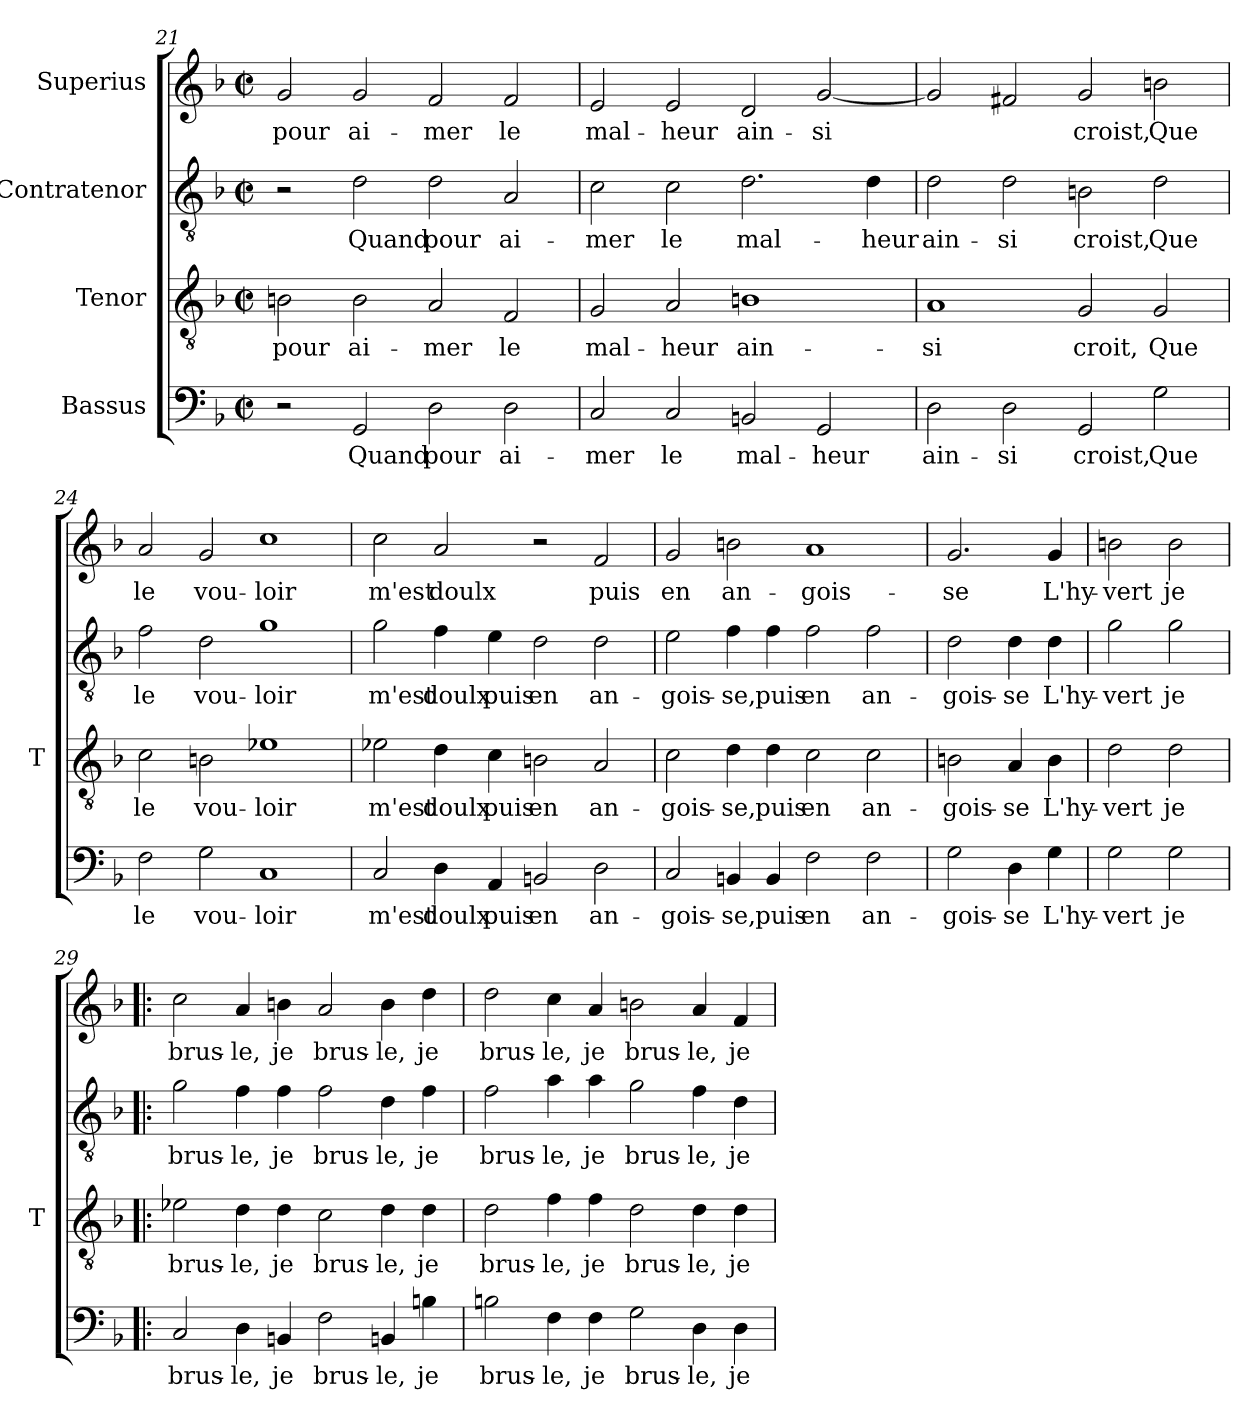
**kern	**text	**kern	**text	**kern	**text	**kern	**text
*part4	*part4	*part3	*part3	*part2	*part2	*part1	*part1
*staff4	*staff4	*staff3	*staff3	*staff2	*staff2	*staff1	*staff1
*I"Bassus	*	*I"Tenor	*	*I"Contratenor	*	*I"Superius	*
*	*	*I'T	*	*	*	*	*
*clefF4	*	*clefGv2	*	*clefGv2	*	*clefG2	*
*k[b-]	*	*k[b-]	*	*k[b-]	*	*k[b-]	*
*F:	*	*F:	*	*F:	*	*F:	*
*M2/2	*	*M2/2	*	*M2/2	*	*M2/2	*
*met(c|)	*	*met(c|)	*	*met(c|)	*	*met(c|)	*
=21	=21	=21	=21	=21	=21	=21	=21
2r	.	2B	-pour	2r	.	2g	-pour
2GG	-Quand	2B	ai-	2d	-Quand	2g	ai-
2D	-pour	2A	-mer	2d	-pour	2f	-mer
2D	ai-	2F	-le	2A	ai-	2f	-le
=22	=22	=22	=22	=22	=22	=22	=22
2C	-mer	2G	mal-	2c	-mer	2e	mal-
2C	-le	2A	-heur	2c	-le	2e	-heur
2BBn	mal-	1B	ain-	2.d	mal-	2d	ain-
2GG	-heur	.	.	.	.	[2g	-si
.	.	.	.	4d	-heur	.	.
=23	=23	=23	=23	=23	=23	=23	=23
2D	ain-	1A	-si	2d	ain-	2g]	.
2D	-si	.	.	2d	-si	2f#X	.
2GG	-croist,	2G	-croit,	2Bn	-croist,	2g	-croist,
2G	-Que	2G	-Que	2d	-Que	2b	-Que
=24	=24	=24	=24	=24	=24	=24	=24
2F	-le	2c	-le	2f	-le	2a	-le
2G	vou-	2B	vou-	2d	vou-	2g	vou-
1C	-loir	1e-X	-loir	1g	-loir	1cc	-loir
=25	=25	=25	=25	=25	=25	=25	=25
2C	-m'est	2e-X	-m'est	2g	-m'est	2cc	-m'est
4D	-doulx	4d	-doulx	4f	-doulx	2a	-doulx
4AA	-puis	4c	-puis	4e	-puis	.	.
2BBn	-en	2B	-en	2d	-en	2r	.
2D	an-	2A	an-	2d	an-	2f	-puis
=26	=26	=26	=26	=26	=26	=26	=26
2C	gois-	2c	gois-	2e	gois-	2g	-en
4BBn	-se,	4d	-se,	4f	-se,	2b	an-
4BB	-puis	4d	-puis	4f	-puis	.	.
2F	-en	2c	-en	2f	-en	1a	gois-
2F	an-	2c	an-	2f	an-	.	.
=27	=27	=27	=27	=27	=27	=27	=27
2G	gois-	2B	gois-	2d	gois-	2.g	-se
4D	-se	4A	-se	4d	-se	.	.
4G	L'hy-	4B	L'hy-	4d	L'hy-	4g	L'hy-
=28	=28	=28	=28	=28	=28	=28	=28
2G	-vert	2d	-vert	2g	-vert	2b	-vert
2G	-je	2d	-je	2g	-je	2b	-je
=29!|:	=29!|:	=29!|:	=29!|:	=29!|:	=29!|:	=29!|:	=29!|:
2C	brus-	2e-X	brus-	2g	brus-	2cc	brus-
4D	-le,	4d	-le,	4f	-le,	4a	-le,
4BBn	-je	4d	-je	4f	-je	4b	-je
2F	brus-	2c	brus-	2f	brus-	2a	brus-
4BBn	-le,	4d	-le,	4d	-le,	4b	-le,
4Bn	-je	4d	-je	4f	-je	4dd	-je
!!LO:PB:g=z
=30	=30	=30	=30	=30	=30	=30	=30
2Bn	brus-	2d	brus-	2f	brus-	2dd	brus-
4F	-le,	4f	-le,	4a	-le,	4cc	-le,
4F	-je	4f	-je	4a	-je	4a	-je
2G	brus-	2d	brus-	2g	brus-	2b	brus-
4D	-le,	4d	-le,	4f	-le,	4a	-le,
4D	-je	4d	-je	4d	-je	4f	-je
=	=	=	=	=	=	=	=
*-	*-	*-	*-	*-	*-	*-	*-
